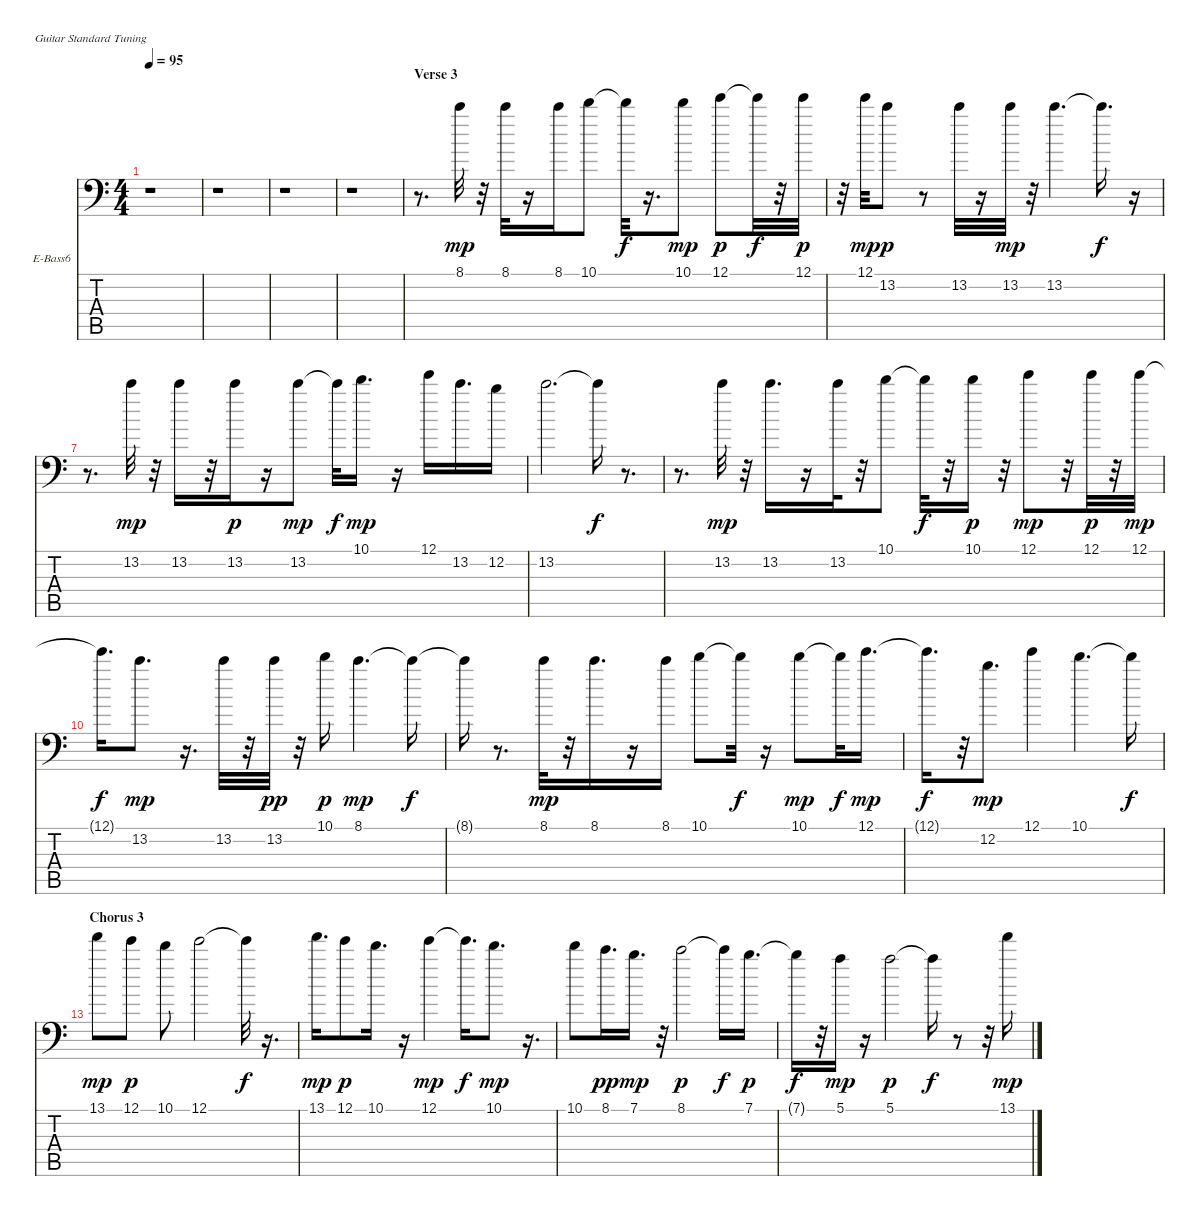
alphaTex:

\bracketExtendMode nobrackets
\firstSystemTrackNameOrientation horizontal
\otherSystemsTrackNameOrientation horizontal
\defaultBarNumberDisplay FirstOfSystem
\track ("Vocal" "E-Bass6") {mute instrument electricbasspick}
\staff {score tabs}
\tuning (E4 B3 G3 D3 A2 E2)
\ts (4 4)
\tempo 95
\clef f4
\ks c
r.1{dy f} |
r.1 |
r.1 |
r.1 |
\section ("" "Verse 3")
r.8{d} 8.1.32{dy mp} r.32 8.1.32 r.16 8.1.16 10.1.8 10.1{t}.32{dy f} r.16{d} 10.1.8{dy mp} 12.1.8{dy p} 12.1{t}.32{dy f} r.32 12.1.32{dy p} |
r.32 12.1.32{dy mp} 13.2.8{dy p} r.8 13.2.32 r.16 13.2.32{dy mp} r.32 13.2.4{d} 13.2{t}.16{d dy f} r.16 |
r.8{d} 13.2.32{dy mp} r.32 13.2.16 r.32 13.2.16{dy p} r.16 13.2.8{dy mp} 13.2{t}.32{dy f} 10.1.16{d dy mp} r.16 12.1.16 13.2.16{d} 12.2.16 |
13.2.2{d} 13.2{t}.16{dy f} r.8{d} |
r.8{d} 13.2.32{dy mp} r.32 13.2.16{d} r.16 13.2.32 r.32 10.1.8 10.1{t}.32{dy f} r.32 10.1.16{dy p} r.32 12.1.8{dy mp} r.32 12.1.32{dy p} r.32 12.1.32{dy mp} |
12.1{t}.16{d dy f} 13.2.8{d dy mp} r.16{d} 13.2.32 r.32 13.2.32{dy pp} r.32 10.1.16{dy p} 8.1.4{d dy mp} 8.1{t}.16{dy f} |
8.1{t}.16 r.8{d} 8.1.32{dy mp} r.32 8.1.16{d} r.16 8.1.16 10.1.8 10.1{t}.32{dy f} r.16 10.1.8{dy mp} 10.1{t}.32{dy f} 12.1.16{d dy mp} |
12.1{t}.16{d dy f} r.32 12.2.8{d dy mp} 12.1.4 10.1.4{d} 10.1{t}.16{dy f} |
\section ("" "Chorus 3")
13.1.8{dy mp} 12.1.8{dy p} 10.1.8 12.1.2 12.1{t}.32{dy f} r.16{d} |
13.1.16{d dy mp} 12.1.8{dy p} 10.1.16{d} r.16 12.1.4{dy mp} 12.1{t}.16{d dy f} 10.1.8{d dy mp} r.16{d} |
10.1.8 8.1.16{d dy pp} 7.1.16{d dy mp} r.32 8.1.2{dy p} 8.1{t}.16{dy f} 7.1.16{d dy p} |
7.1{t}.16{dy f} r.32 5.1.16{dy mp} r.16 5.1.2{dy p} 5.1{t}.16{dy f} r.8 r.32 13.1.16{dy mp}
